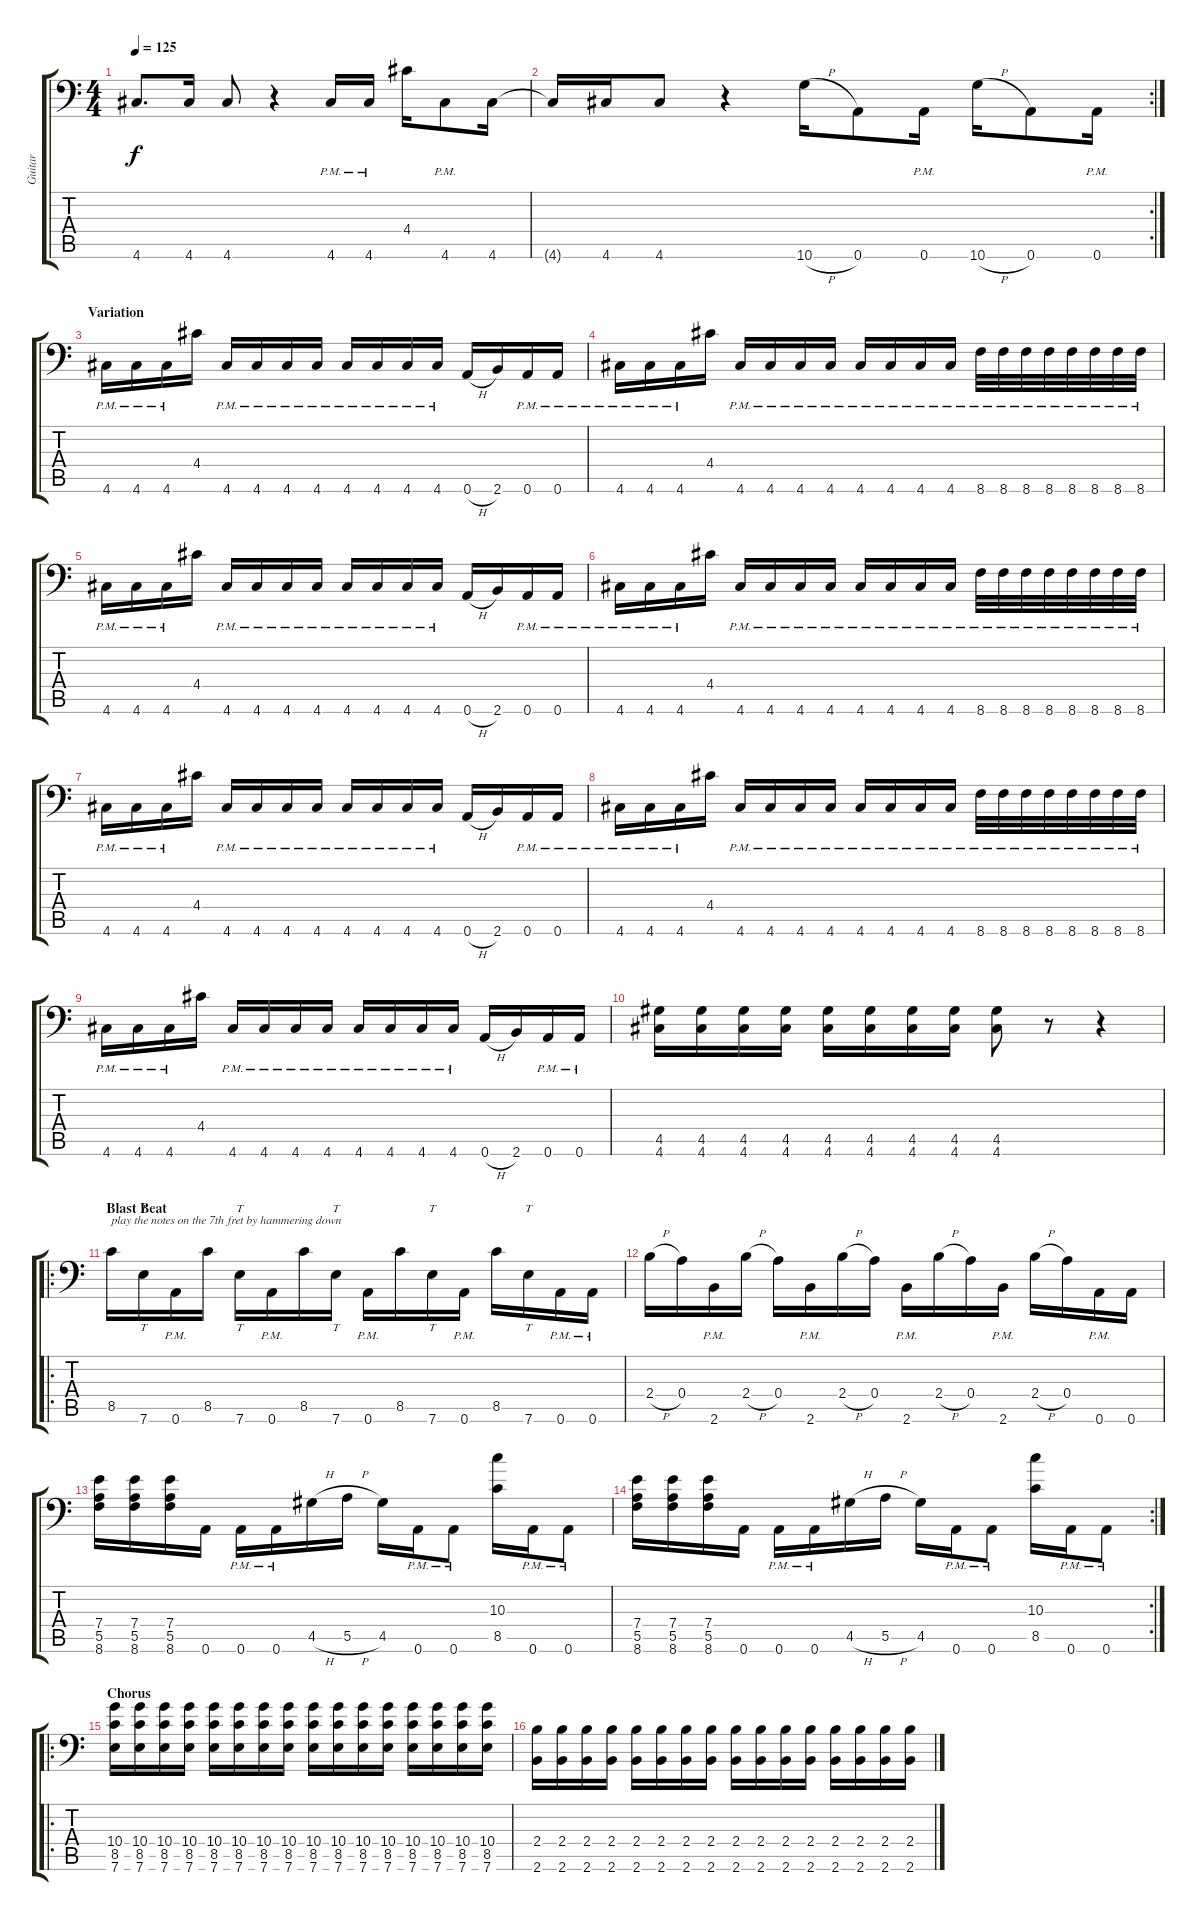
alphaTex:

\track ("Guitar" "Guitar") {instrument distortionguitar}
\staff {score tabs}
\tuning (B3 Gb3 D3 A2 E2 A1) {hide}
\ts (4 4)
\tempo 125
\clef f4
\ks c
4.6.8{d dy f} 4.6.16 4.6.8 r.4 4.6{pm}.16 4.6{pm}.16 4.4.16 4.6{pm}.8 4.6.16 |
\rc 2
4.6{t}.16 4.6.16 4.6.8 r.4 10.6{h}.16 0.6.8 0.6{pm}.16 10.6{h}.16 0.6.8 0.6{pm}.16 |
\section ("" "Variation")
4.6{pm}.16 4.6{pm}.16 4.6{pm}.16 4.4.16 4.6{pm}.16 4.6{pm}.16 4.6{pm}.16 4.6{pm}.16 4.6{pm}.16 4.6{pm}.16 4.6{pm}.16 4.6{pm}.16 0.6{h}.16 2.6.16 0.6{pm}.16 0.6{pm}.16 |
4.6{pm}.16 4.6{pm}.16 4.6{pm}.16 4.4.16 4.6{pm}.16 4.6{pm}.16 4.6{pm}.16 4.6{pm}.16 4.6{pm}.16 4.6{pm}.16 4.6{pm}.16 4.6{pm}.16 8.6{pm}.32 8.6{pm}.32 8.6{pm}.32 8.6{pm}.32 8.6{pm}.32 8.6{pm}.32 8.6{pm}.32 8.6{pm}.32 |
4.6{pm}.16 4.6{pm}.16 4.6{pm}.16 4.4.16 4.6{pm}.16 4.6{pm}.16 4.6{pm}.16 4.6{pm}.16 4.6{pm}.16 4.6{pm}.16 4.6{pm}.16 4.6{pm}.16 0.6{h}.16 2.6.16 0.6{pm}.16 0.6{pm}.16 |
4.6{pm}.16 4.6{pm}.16 4.6{pm}.16 4.4.16 4.6{pm}.16 4.6{pm}.16 4.6{pm}.16 4.6{pm}.16 4.6{pm}.16 4.6{pm}.16 4.6{pm}.16 4.6{pm}.16 8.6{pm}.32 8.6{pm}.32 8.6{pm}.32 8.6{pm}.32 8.6{pm}.32 8.6{pm}.32 8.6{pm}.32 8.6{pm}.32 |
4.6{pm}.16 4.6{pm}.16 4.6{pm}.16 4.4.16 4.6{pm}.16 4.6{pm}.16 4.6{pm}.16 4.6{pm}.16 4.6{pm}.16 4.6{pm}.16 4.6{pm}.16 4.6{pm}.16 0.6{h}.16 2.6.16 0.6{pm}.16 0.6{pm}.16 |
4.6{pm}.16 4.6{pm}.16 4.6{pm}.16 4.4.16 4.6{pm}.16 4.6{pm}.16 4.6{pm}.16 4.6{pm}.16 4.6{pm}.16 4.6{pm}.16 4.6{pm}.16 4.6{pm}.16 8.6{pm}.32 8.6{pm}.32 8.6{pm}.32 8.6{pm}.32 8.6{pm}.32 8.6{pm}.32 8.6{pm}.32 8.6{pm}.32 |
4.6{pm}.16 4.6{pm}.16 4.6{pm}.16 4.4.16 4.6{pm}.16 4.6{pm}.16 4.6{pm}.16 4.6{pm}.16 4.6{pm}.16 4.6{pm}.16 4.6{pm}.16 4.6{pm}.16 0.6{h}.16 2.6.16 0.6{pm}.16 0.6{pm}.16 |
(4.5 4.6).16 (4.5 4.6).16 (4.5 4.6).16 (4.5 4.6).16 (4.5 4.6).16 (4.5 4.6).16 (4.5 4.6).16 (4.5 4.6).16 (4.5 4.6).8 r.8 r.4 |
\ro
\section ("" "Blast Beat")
8.5.16{txt "play the notes on the 7th fret by hammering down"} 7.6.16{tt} 0.6{pm}.16 8.5.16 7.6.16{tt} 0.6{pm}.16 8.5.16 7.6.16{tt} 0.6{pm}.16 8.5.16 7.6.16{tt} 0.6{pm}.16 8.5.16 7.6.16{tt} 0.6{pm}.16 0.6{pm}.16 |
2.4{h}.16 0.4.16 2.6{pm}.16 2.4{h}.16 0.4.16 2.6{pm}.16 2.4{h}.16 0.4.16 2.6{pm}.16 2.4{h}.16 0.4.16 2.6{pm}.16 2.4{h}.16 0.4.16 0.6{pm}.16 0.6.16 |
(7.4 5.5 8.6).16 (7.4 5.5 8.6).16 (7.4 5.5 8.6).16 0.6.16 0.6{pm}.16 0.6{pm}.16 4.5{h}.16 5.5{h}.16 4.5.16 0.6{pm}.16 0.6{pm}.8 (10.3 8.5).16 0.6{pm}.16 0.6{pm}.8 |
\rc 2
(7.4 5.5 8.6).16 (7.4 5.5 8.6).16 (7.4 5.5 8.6).16 0.6.16 0.6{pm}.16 0.6{pm}.16 4.5{h}.16 5.5{h}.16 4.5.16 0.6{pm}.16 0.6{pm}.8 (10.3 8.5).16 0.6{pm}.16 0.6{pm}.8 |
\ro
\section ("" "Chorus")
(10.4 8.5 7.6).16 (10.4 8.5 7.6).16 (10.4 8.5 7.6).16 (10.4 8.5 7.6).16 (10.4 8.5 7.6).16 (10.4 8.5 7.6).16 (10.4 8.5 7.6).16 (10.4 8.5 7.6).16 (10.4 8.5 7.6).16 (10.4 8.5 7.6).16 (10.4 8.5 7.6).16 (10.4 8.5 7.6).16 (10.4 8.5 7.6).16 (10.4 8.5 7.6).16 (10.4 8.5 7.6).16 (10.4 8.5 7.6).16 |
(2.4 2.6).16 (2.4 2.6).16 (2.4 2.6).16 (2.4 2.6).16 (2.4 2.6).16 (2.4 2.6).16 (2.4 2.6).16 (2.4 2.6).16 (2.4 2.6).16 (2.4 2.6).16 (2.4 2.6).16 (2.4 2.6).16 (2.4 2.6).16 (2.4 2.6).16 (2.4 2.6).16 (2.4 2.6).16
